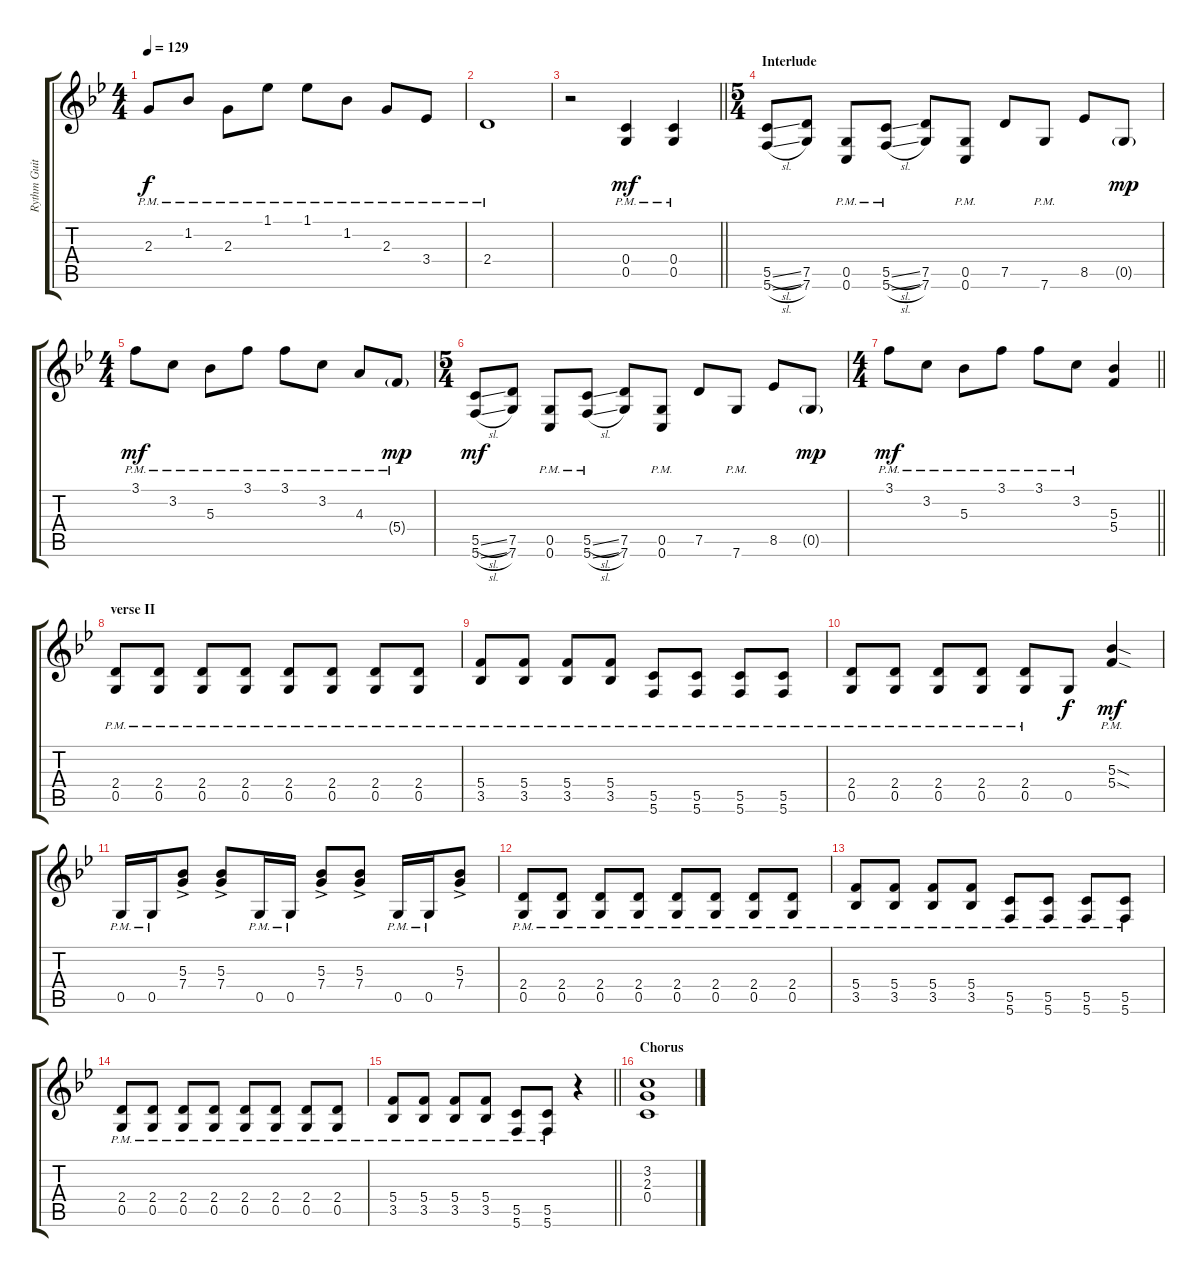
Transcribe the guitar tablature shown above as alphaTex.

\track ("Rythm Guitar (lead)" "Rythm Guit") {instrument overdrivenguitar}
\staff {score tabs}
\tuning (D4 A3 F3 C3 G2 C2) {hide}
\ts (4 4)
\tempo 129
\clef g2
\ks bb
2.3{pm}.8{dy f} 1.2{pm}.8 2.3{pm}.8 1.1{pm}.8 1.1{pm}.8 1.2{pm}.8 2.3{pm}.8 3.4{pm}.8 |
2.4{pm}.1 |
\barLineRight lightlight
r.2 (0.4 0.5{pm}).4{dy mf} (0.4 0.5{pm}).4 |
\ts (5 4)
\section ("" "Interlude")
(5.5{sl} 5.6{sl}).8 (7.5 7.6).8 (0.5{pm} 0.6{pm}).8 (5.5{sl pm} 5.6{sl}).8 (7.5 7.6).8 (0.5{pm} 0.6{pm}).8 7.5.8 7.6{pm}.8 8.5.8 0.5{g}.8{dy mp} |
\ts (4 4)
3.1{pm}.8{dy mf} 3.2{pm}.8 5.3{pm}.8 3.1{pm}.8 3.1{pm}.8 3.2{pm}.8 4.3{pm}.8 5.4{g pm}.8{dy mp} |
\ts (5 4)
(5.5{sl} 5.6{sl}).8{dy mf} (7.5 7.6).8 (0.5{pm} 0.6{pm}).8 (5.5{sl pm} 5.6{sl}).8 (7.5 7.6).8 (0.5{pm} 0.6{pm}).8 7.5.8 7.6{pm}.8 8.5.8 0.5{g}.8{dy mp} |
\ts (4 4)
\barLineRight lightlight
3.1{pm}.8{dy mf} 3.2{pm}.8 5.3{pm}.8 3.1{pm}.8 3.1{pm}.8 3.2{pm}.8 (5.3 5.4).4 |
\section ("" "verse II")
(2.4{pm} 0.5{pm}).8 (2.4{pm} 0.5{pm}).8 (2.4{pm} 0.5{pm}).8 (2.4{pm} 0.5{pm}).8 (2.4{pm} 0.5{pm}).8 (2.4{pm} 0.5{pm}).8 (2.4{pm} 0.5{pm}).8 (2.4{pm} 0.5{pm}).8 |
(5.4{pm} 3.5{pm}).8 (5.4{pm} 3.5{pm}).8 (5.4{pm} 3.5{pm}).8 (5.4{pm} 3.5{pm}).8 (5.5{pm} 5.6{pm}).8 (5.5{pm} 5.6{pm}).8 (5.5{pm} 5.6{pm}).8 (5.5{pm} 5.6{pm}).8 |
(2.4{pm} 0.5{pm}).8 (2.4{pm} 0.5{pm}).8 (2.4{pm} 0.5{pm}).8 (2.4{pm} 0.5{pm}).8 (2.4{pm} 0.5{pm}).8 0.5.8{dy f} (5.3{sod} 5.4{sod pm}).4{dy mf} |
0.5{pm}.16 0.5{pm}.16 (5.3{ac} 7.4{ac}).8 (5.3{ac} 7.4{ac}).8 0.5{pm}.16 0.5{pm}.16 (5.3{ac} 7.4{ac}).8 (5.3{ac} 7.4{ac}).8 0.5{pm}.16 0.5{pm}.16 (5.3{ac} 7.4{ac}).8 |
(2.4{pm} 0.5{pm}).8 (2.4{pm} 0.5{pm}).8 (2.4{pm} 0.5{pm}).8 (2.4{pm} 0.5{pm}).8 (2.4{pm} 0.5{pm}).8 (2.4{pm} 0.5{pm}).8 (2.4{pm} 0.5{pm}).8 (2.4{pm} 0.5{pm}).8 |
(5.4{pm} 3.5{pm}).8 (5.4{pm} 3.5{pm}).8 (5.4{pm} 3.5{pm}).8 (5.4{pm} 3.5{pm}).8 (5.5{pm} 5.6{pm}).8 (5.5{pm} 5.6{pm}).8 (5.5{pm} 5.6{pm}).8 (5.5{pm} 5.6{pm}).8 |
(2.4{pm} 0.5{pm}).8 (2.4{pm} 0.5{pm}).8 (2.4{pm} 0.5{pm}).8 (2.4{pm} 0.5{pm}).8 (2.4{pm} 0.5{pm}).8 (2.4{pm} 0.5{pm}).8 (2.4{pm} 0.5{pm}).8 (2.4{pm} 0.5{pm}).8 |
\barLineRight lightlight
(5.4{pm} 3.5{pm}).8 (5.4{pm} 3.5{pm}).8 (5.4{pm} 3.5{pm}).8 (5.4{pm} 3.5{pm}).8 (5.5{pm} 5.6{pm}).8 (5.5{pm} 5.6{pm}).8 r.4 |
\section ("" "Chorus")
(3.2 2.3 0.4).1
